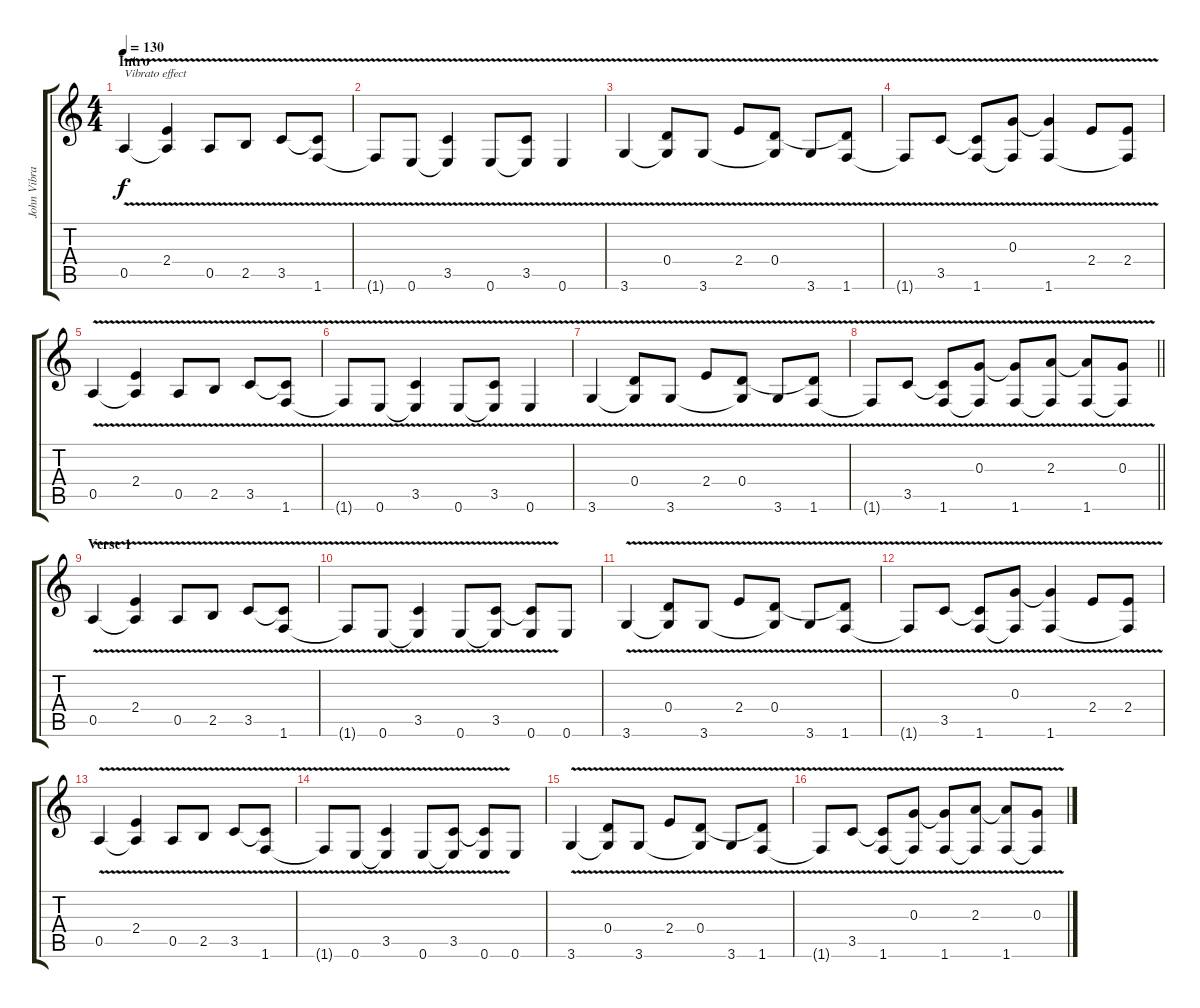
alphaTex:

\track ("John Vibrato" "John Vibra") {instrument acousticguitarsteel}
\staff {score tabs}
\tuning (E4 B3 G3 D3 A2 E2) {hide}
\ts (4 4)
\section ("" "Intro")
\tempo 130
\clef g2
\ks c
0.5{v}.4{txt "Vibrato effect" dy f instrument acousticguitarsteel} (2.4{v} 0.5{t}).4 0.5{v}.8 2.5{v}.8 3.5{v}.8 (3.5{t} 1.6{v}).8 |
1.6{t}.8 0.6{v}.8 (3.5{v} 0.6{t}).4 0.6{v}.8 (3.5{v} 0.6{t}).8 0.6{v}.4 |
3.6{v}.4 (0.4{v} 3.6{t}).8 3.6{v}.8 2.4{v}.8 (0.4{v} 3.6{t}).8 3.6{v}.8 (0.4{t} 1.6{v}).8 |
1.6{t}.8 3.5{v}.8 (3.5{t} 1.6{v}).8 (0.3{v} 1.6{t}).8 (0.3{t} 1.6{v}).4 2.4{v}.8 (2.4{v} 1.6{t}).8 |
0.5{v}.4 (2.4{v} 0.5{t}).4 0.5{v}.8 2.5{v}.8 3.5{v}.8 (3.5{t} 1.6{v}).8 |
1.6{t}.8 0.6{v}.8 (3.5{v} 0.6{t}).4 0.6{v}.8 (3.5{v} 0.6{t}).8 0.6{v}.4 |
3.6{v}.4 (0.4{v} 3.6{t}).8 3.6{v}.8 2.4{v}.8 (0.4{v} 3.6{t}).8 3.6{v}.8 (0.4{t} 1.6{v}).8 |
\barLineRight lightlight
1.6{t}.8 3.5{v}.8 (3.5{t} 1.6{v}).8 (0.3{v} 1.6{t}).8 (0.3{t} 1.6{v}).8 (2.3{v} 1.6{t}).8 (2.3{t} 1.6).8 (0.3{v} 1.6{t}).8 |
\section ("" "Verse 1")
0.5{v}.4 (2.4{v} 0.5{t}).4 0.5{v}.8 2.5{v}.8 3.5{v}.8 (3.5{t} 1.6{v}).8 |
1.6{t}.8 0.6{v}.8 (3.5{v} 0.6{t}).4 0.6{v}.8 (3.5{v} 0.6{t}).8 (3.5{t} 0.6{v}).8 0.6.8 |
3.6{v}.4 (0.4{v} 3.6{t}).8 3.6{v}.8 2.4{v}.8 (0.4{v} 3.6{t}).8 3.6{v}.8 (0.4{t} 1.6{v}).8 |
1.6{t}.8 3.5{v}.8 (3.5{t} 1.6{v}).8 (0.3{v} 1.6{t}).8 (0.3{t} 1.6{v}).4 2.4{v}.8 (2.4{v} 1.6{t}).8 |
0.5{v}.4 (2.4{v} 0.5{t}).4 0.5{v}.8 2.5{v}.8 3.5{v}.8 (3.5{t} 1.6{v}).8 |
1.6{t}.8 0.6{v}.8 (3.5{v} 0.6{t}).4 0.6{v}.8 (3.5{v} 0.6{t}).8 (3.5{t} 0.6{v}).8 0.6.8 |
3.6{v}.4 (0.4{v} 3.6{t}).8 3.6{v}.8 2.4{v}.8 (0.4{v} 3.6{t}).8 3.6{v}.8 (0.4{t} 1.6{v}).8 |
1.6{t}.8 3.5{v}.8 (3.5{t} 1.6{v}).8 (0.3{v} 1.6{t}).8 (0.3{t} 1.6{v}).8 (2.3{v} 1.6{t}).8 (2.3{t} 1.6).8 (0.3{v} 1.6{t}).8
